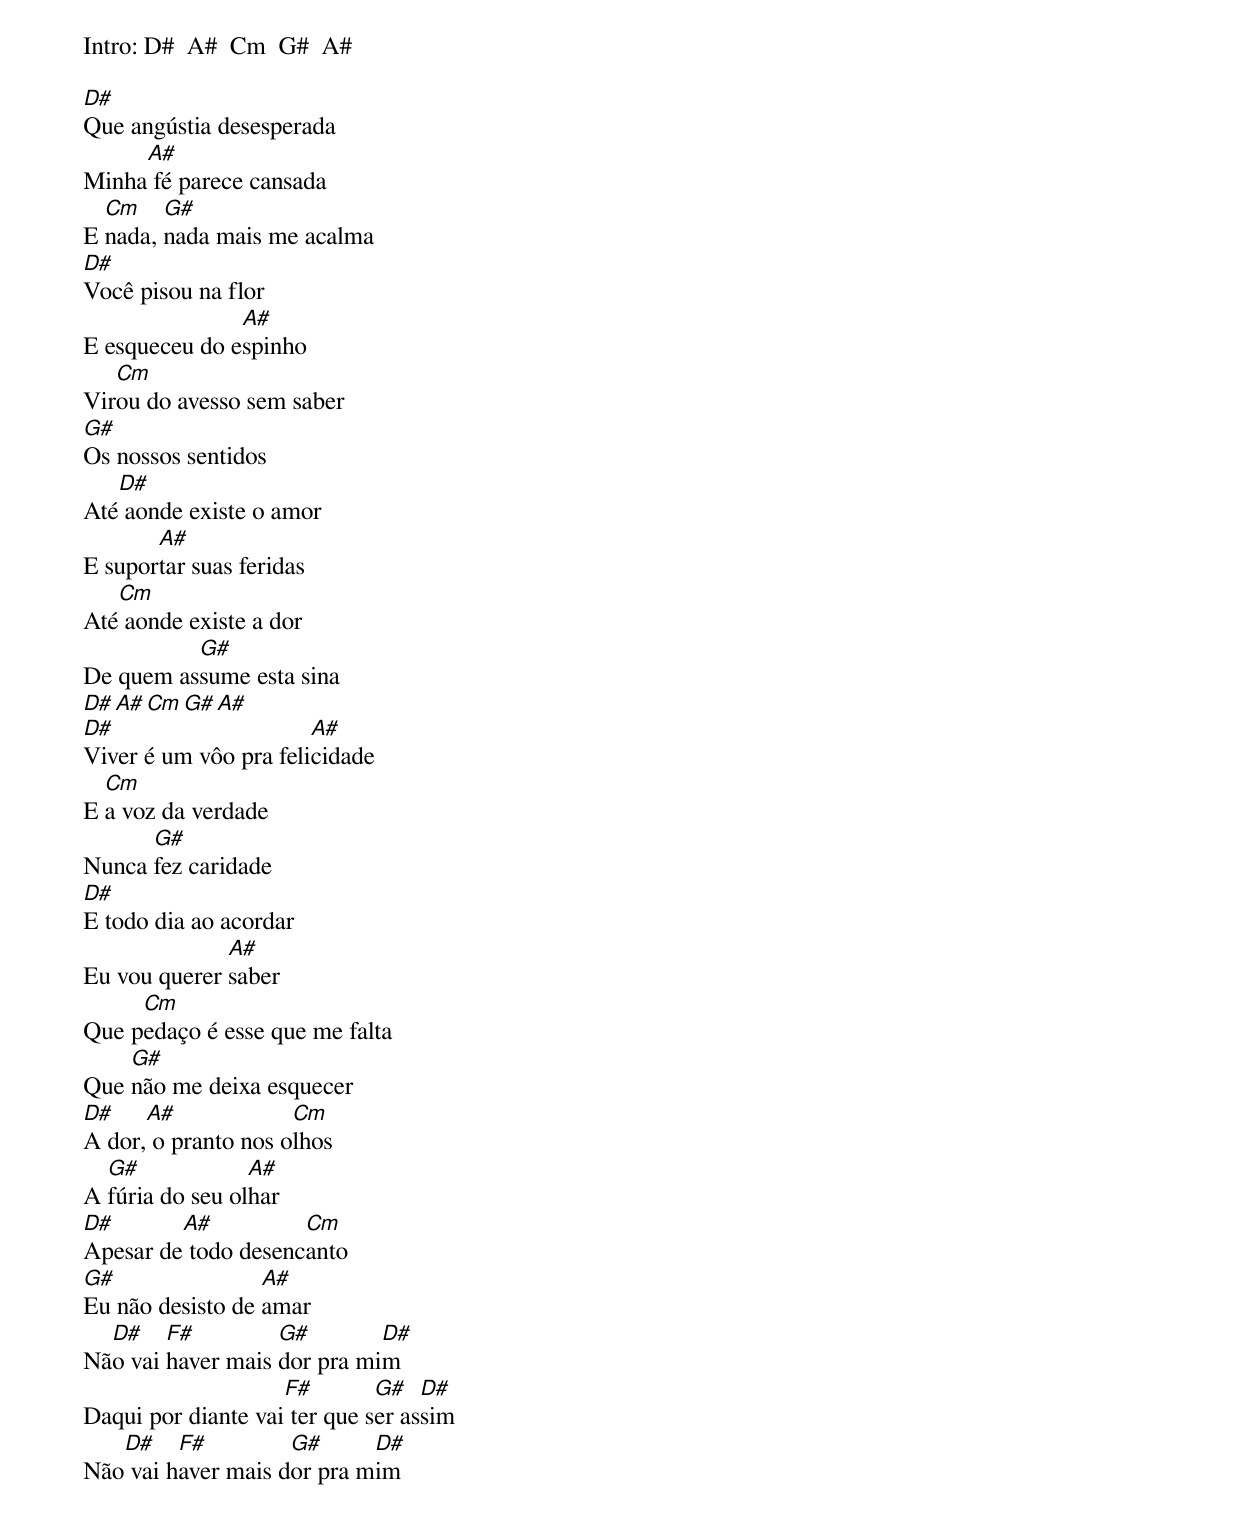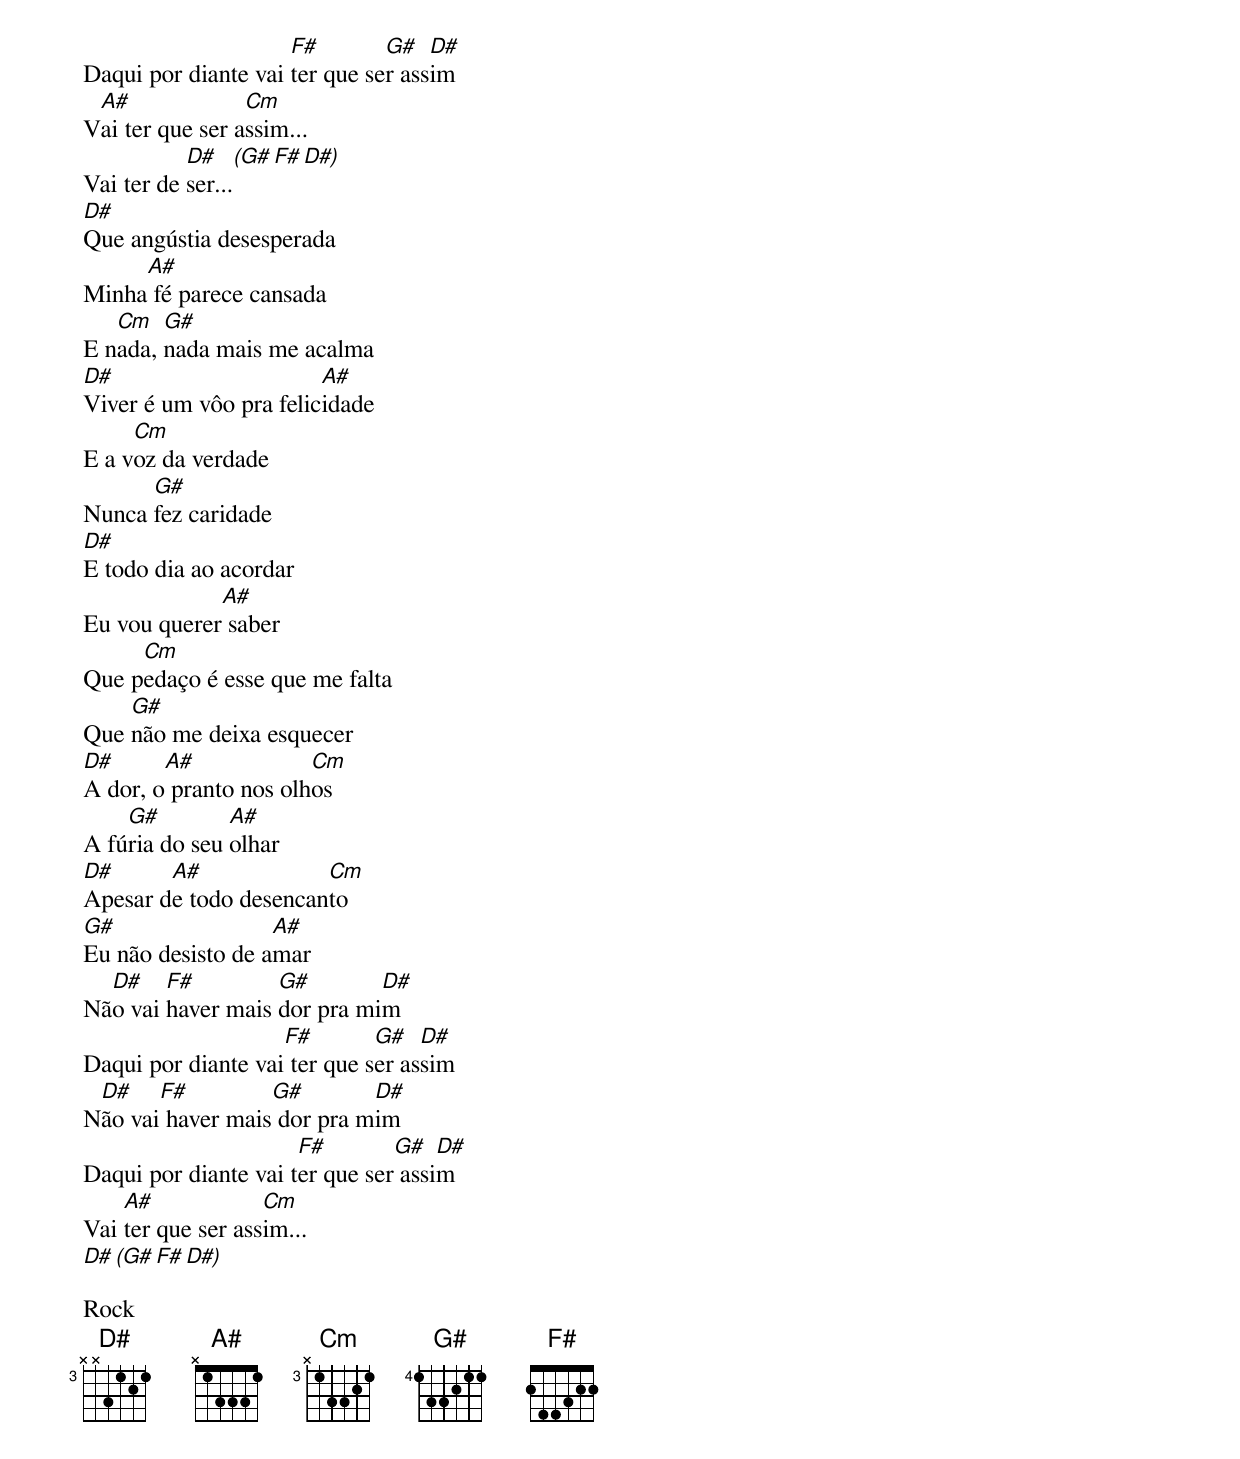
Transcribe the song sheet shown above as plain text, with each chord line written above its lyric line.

Intro: D#  A#  Cm  G#  A#

D#
Que angústia desesperada
     A#
Minha fé parece cansada
  Cm    G#
E nada, nada mais me acalma
D#
Você pisou na flor
               A#
E esqueceu do espinho
   Cm
Virou do avesso sem saber
G#
Os nossos sentidos
   D#
Até aonde existe o amor
       A#
E suportar suas feridas
   Cm
Até aonde existe a dor
          G#
De quem assume esta sina
D#  A#  Cm  G#  A#
D#                     A#
Viver é um vôo pra felicidade
  Cm
E a voz da verdade
      G#
Nunca fez caridade
D#
E todo dia ao acordar
              A#
Eu vou querer saber
     Cm
Que pedaço é esse que me falta
    G#
Que não me deixa esquecer
D#    A#             Cm
A dor, o pranto nos olhos
  G#             A#
A fúria do seu olhar
D#       A#          Cm
Apesar de todo desencanto
G#                A#
Eu não desisto de amar
  D#    F#         G#        D#
Não vai haver mais dor pra mim
                    F#        G#   D#
Daqui por diante vai ter que ser assim
   D#    F#         G#      D#
Não vai haver mais dor pra mim
                     F#        G#   D#
Daqui por diante vai ter que ser assim
 A#              Cm
Vai ter que ser assim...
           D#      (G#  F#  D#)
Vai ter de ser...
D#
Que angústia desesperada
     A#
Minha fé parece cansada
   Cm   G#
E nada, nada mais me acalma
D#                      A#
Viver é um vôo pra felicidade
     Cm
E a voz da verdade
      G#
Nunca fez caridade
D#
E todo dia ao acordar
             A#
Eu vou querer saber
     Cm
Que pedaço é esse que me falta
    G#
Que não me deixa esquecer
D#      A#             Cm
A dor, o pranto nos olhos
    G#         A#
A fúria do seu olhar
D#      A#             Cm
Apesar de todo desencanto
G#                 A#
Eu não desisto de amar
  D#    F#         G#        D#
Não vai haver mais dor pra mim
                    F#        G#   D#
Daqui por diante vai ter que ser assim
 D#    F#         G#        D#
Não vai haver mais dor pra mim
                      F#        G#   D#
Daqui por diante vai ter que ser assim
    A#             Cm
Vai ter que ser assim...
          D#     (G#  F#  D#)

Rock
